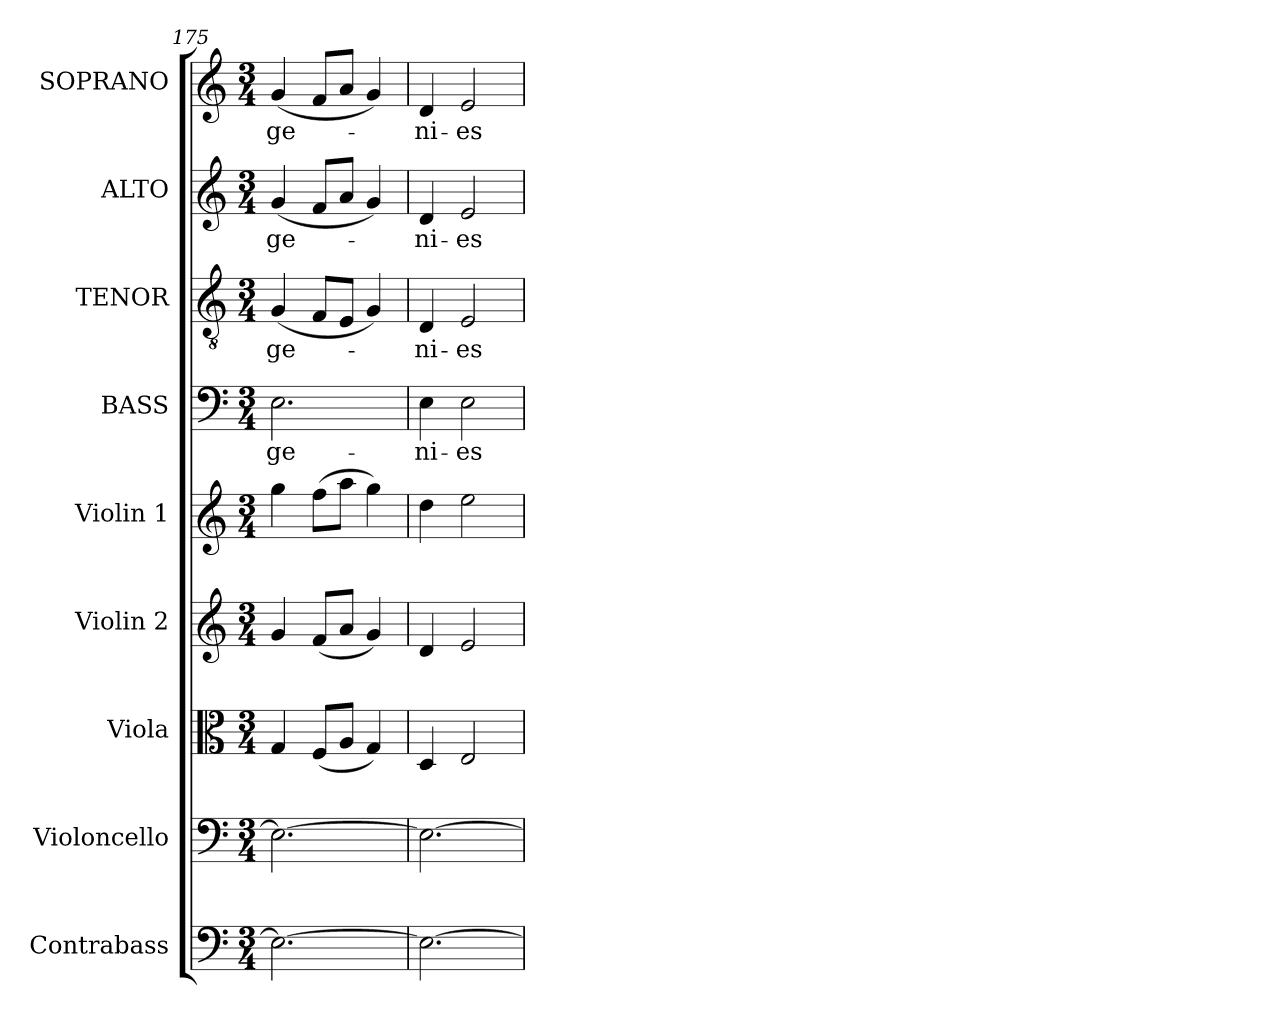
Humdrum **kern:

**kern	**kern	**kern	**kern	**kern	**kern	**text	**kern	**text	**kern	**text	**kern	**text
*part9	*part8	*part7	*part6	*part5	*part4	*part4	*part3	*part3	*part2	*part2	*part1	*part1
*staff9	*staff8	*staff7	*staff6	*staff5	*staff4	*staff4	*staff3	*staff3	*staff2	*staff2	*staff1	*staff1
*I"Contrabass	*I"Violoncello	*I"Viola	*I"Violin 2	*I"Violin 1	*I"BASS	*	*I"TENOR	*	*I"ALTO	*	*I"SOPRANO	*
*I'Cb.	*I'Vc.	*I'Vla.	*I'Vln. 2	*I'Vln. 1	*I'B.	*	*I'T.	*	*I'A.	*	*I'S.	*
*clefF4	*clefF4	*clefC3	*clefG2	*clefG2	*clefF4	*	*clefGv2	*	*clefG2	*	*clefG2	*
*ITrd7c12	*	*	*	*	*	*	*ITrd7c12	*	*	*	*	*
*k[]	*k[]	*k[]	*k[]	*k[]	*k[]	*	*k[]	*	*k[]	*	*k[]	*
*C:	*C:	*C:	*C:	*C:	*C:	*	*C:	*	*C:	*	*C:	*
*M3/4	*M3/4	*M3/4	*M3/4	*M3/4	*M3/4	*	*M3/4	*	*M3/4	*	*M3/4	*
=175	=175	=175	=175	=175	=175	=175	=175	=175	=175	=175	=175	=175
!	!	!	!	!	!	!LO:LY:b:color=#000000	!	!	!	!	!	!
!	!	!	!	!	!	!	!	!LO:LY:b:color=#000000	!	!	!	!
!	!	!	!	!	!	!	!	!	!	!LO:LY:b:color=#000000	!	!
!	!	!	!	!	!	!	!	!	!	!	!	!LO:LY:b:color=#000000
2.EEi\_>	2.Ei\_>	4Gi/	4gi/	4ggi\	2.Ei\	-ge-	(4GGi/	-ge-	(4gi/	-ge-	(4gi/	-ge-
.	.	(8Fi/L	(8fi/L	(8ffi\L	.	.	8FFi/L	.	8fi/L	.	8fi/L	.
.	.	8Ai/J	8ai/J	8aai\J	.	.	8EEi/J	.	8ai/J	.	8ai/J	.
.	.	4Gi/)	4gi/)	4ggi\)	.	.	4GGi/)	.	4gi/)	.	4gi/)	.
=176	=176	=176	=176	=176	=176	=176	=176	=176	=176	=176	=176	=176
!	!	!	!	!	!	!LO:LY:b:color=#000000	!	!	!	!	!	!
!	!	!	!	!	!	!	!	!LO:LY:b:color=#000000	!	!	!	!
!	!	!	!	!	!	!	!	!	!	!LO:LY:b:color=#000000	!	!
!	!	!	!	!	!	!	!	!	!	!	!	!LO:LY:b:color=#000000
2.EEi\_>	2.Ei\_>	4Di/	4di/	4ddi\	4Ei\	-ni-	4DDi/	-ni-	4di/	-ni-	4di/	-ni-
!	!	!	!	!	!	!LO:LY:b:color=#000000	!	!	!	!	!	!
!	!	!	!	!	!	!	!	!LO:LY:b:color=#000000	!	!	!	!
!	!	!	!	!	!	!	!	!	!	!LO:LY:b:color=#000000	!	!
!	!	!	!	!	!	!	!	!	!	!	!	!LO:LY:b:color=#000000
.	.	2Ei/	2ei/	2eei\	2Ei\	-es	2EEi/	-es	2ei/	-es	2ei/	-es
=	=	=	=	=	=	=	=	=	=	=	=	=
*-	*-	*-	*-	*-	*-	*-	*-	*-	*-	*-	*-	*-
